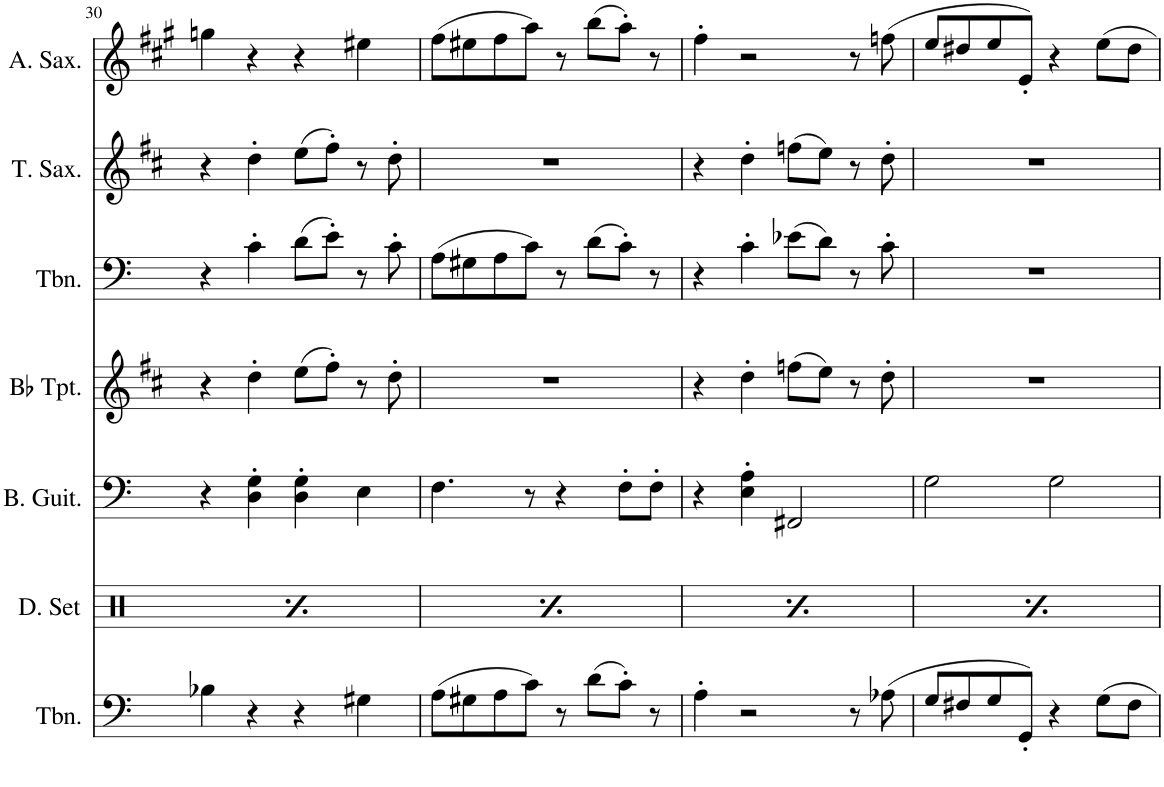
**kern	**kern	**kern	**kern	**kern	**kern	**kern
*part7	*part6	*part5	*part4	*part3	*part2	*part1
*staff7	*staff6	*staff5	*staff4	*staff3	*staff2	*staff1
*I"Trombone	*I"Drumset	*I"Bass Guitar	*I"Bb Trumpet	*I"Trombone	*I"Tenor Saxophone	*I"Alto Saxophone
*I'Tbn.	*I'D. Set	*I'B. Guit.	*I'Bb Tpt.	*I'Tbn.	*I'T. Sax.	*I'A. Sax.
!!LO:PB:g=z
*clefF4	*clefX	*clefF4	*clefG2	*clefF4	*clefG2	*clefG2
*	*	*Trd7c12	*Trd1c2	*	*Trd8c14	*Trd5c9
*k[]	*k[]	*k[]	*k[f#c#]	*k[]	*k[f#c#]	*k[f#c#g#]
*M2/2	*M2/2	*M2/2	*M2/2	*M2/2	*M2/2	*M2/2
*met(c|)	*met(c|)	*met(c|)	*met(c|)	*met(c|)	*met(c|)	*met(c|)
=30	=30	=30	=30	=30	=30	=30
*	*^	*	*	*	*	*
4B-X\	4Ree/	4Rf\	4r	4r	4r	4r	4ggn\
4r	4Rdd/	4Rf\	4D\' 4G\'	4dd'\	4c'\	4dd'\	4r
4r	4Rcc/	4Rf\	4D\' 4G\'	(8ee\L	(8d\L	(8ee\L	4r
.	.	.	.	8ff#'\J)	8e'\J)	8ff#'\J)	.
4G#X\	8Rgg/L	4Rf\	4E\	8r	8r	8r	4ee#X\
.	8Rgg/J	.	.	8dd'\	8c'\	8dd'\	.
=31	=31	=31	=31	=31	=31	=31	=31
(8A\L	4Ree/	4Rf\	4.F\	1r	(8A\L	1r	(8ff#\L
8G#X\	.	.	.	.	8G#X\	.	8ee#X\
8A\	4Rdd/	4Rf\	.	.	8A\	.	8ff#\
8c\J)	.	.	8r	.	8c\J)	.	8aa\J)
8r	4Rcc/	4Rf\	4r	.	8r	.	8r
(8d\L	.	.	.	.	(8d\L	.	(8bb\L
8c'\J)	8Rgg/L	4Rf\	8F'\L	.	8c'\J)	.	8aa'\J)
8r	8Rgg/J	.	8F'\J	.	8r	.	8r
=32	=32	=32	=32	=32	=32	=32	=32
4A'\	4Ree/	4Rf\	4r	4r	4r	4r	4ff#'\
2r	4Rdd/	4Rf\	4E\' 4A\'	4dd'\	4c'\	4dd'\	2r
.	4Rcc/	4Rf\	2FF#X/	(8ffn\L	(8e-X\L	(8ffn\L	.
.	.	.	.	8ee\J)	8d\J)	8ee\J)	.
8r	8Rgg/L	4Rf\	.	8r	8r	8r	8r
(8A-X\	8Rgg/J	.	.	8dd'\	8c'\	8dd'\	(8ffn\
=33	=33	=33	=33	=33	=33	=33	=33
8G/L	4Ree/	4Rf\	2G\	1r	1r	1r	8ee/L
8F#X/	.	.	.	.	.	.	8dd#X/
8G/	4Rdd/	4Rf\	.	.	.	.	8ee/
8GG'/J)	.	.	.	.	.	.	8e'/J)
4r	4Rcc/	4Rf\	2G\	.	.	.	4r
8G\L	8Rgg/L	4Rf\	.	.	.	.	8ee\L
8F#\J	8Rgg/J	.	.	.	.	.	8dd#\J
*	*v	*v	*	*	*	*	*
=	=	=	=	=	=	=
*-	*-	*-	*-	*-	*-	*-
